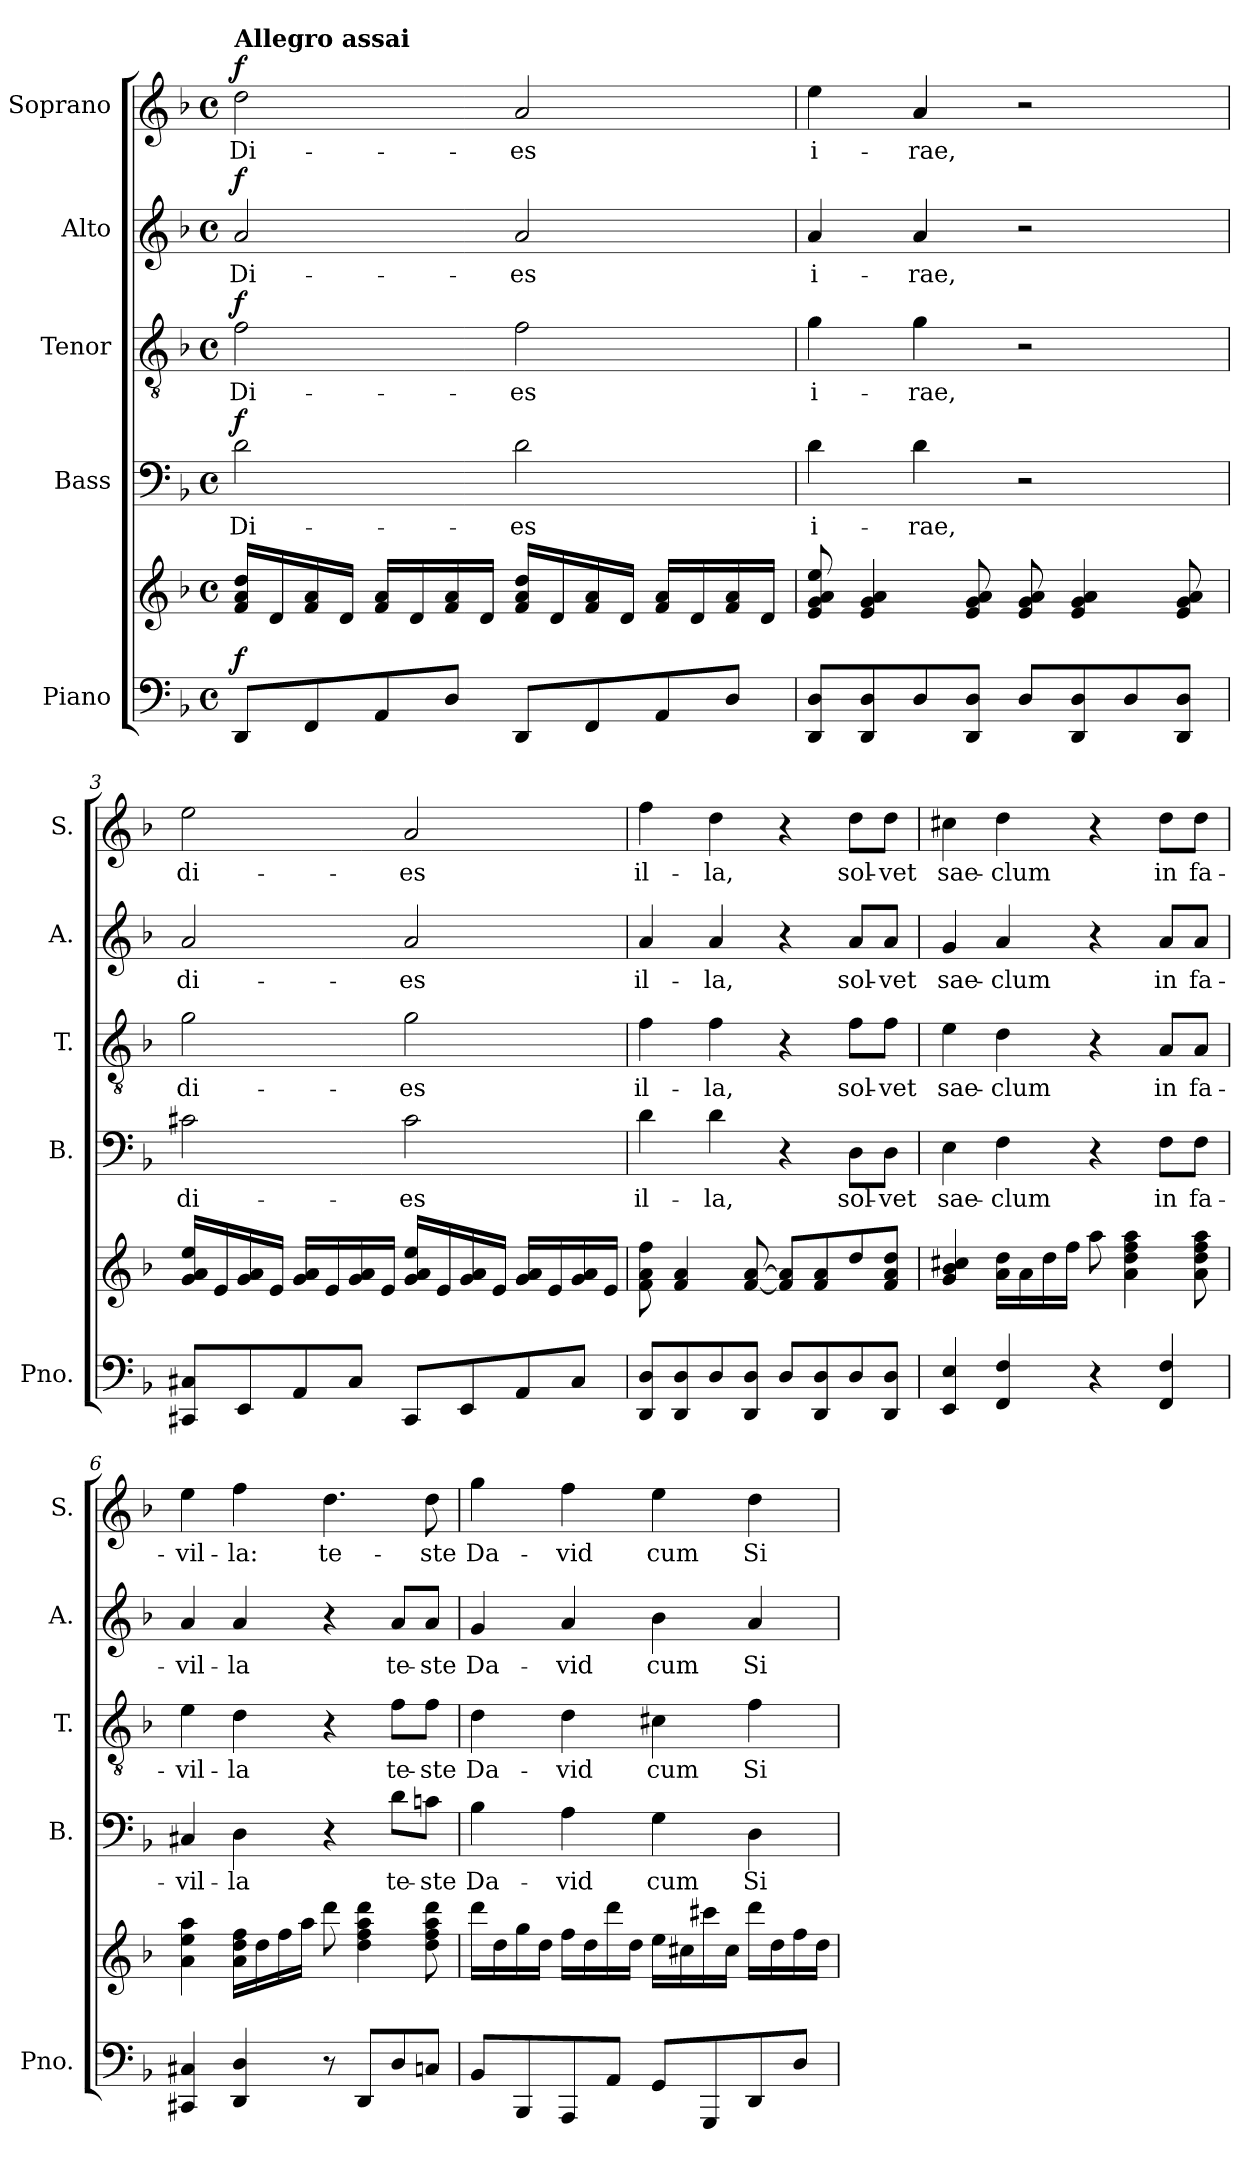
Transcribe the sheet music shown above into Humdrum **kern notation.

**kern	**kern	**dynam	**kern	**text	**dynam	**kern	**text	**dynam	**kern	**text	**dynam	**kern	**text	**dynam
*part5	*part5	*part5	*part4	*part4	*part4	*part3	*part3	*part3	*part2	*part2	*part2	*part1	*part1	*part1
*staff6	*staff5	*staff5/6	*staff4	*staff4	*staff4	*staff3	*staff3	*staff3	*staff2	*staff2	*staff2	*staff1	*staff1	*staff1
*I"Piano	*	*	*I"Bass	*	*	*I"Tenor	*	*	*I"Alto	*	*	*I"Soprano	*	*
*I'Pno.	*	*	*I'B.	*	*	*I'T.	*	*	*I'A.	*	*	*I'S.	*	*
*clefF4	*clefG2	*	*clefF4	*	*	*clefGv2	*	*	*clefG2	*	*	*clefG2	*	*
*k[b-]	*k[b-]	*	*k[b-]	*	*	*k[b-]	*	*	*k[b-]	*	*	*k[b-]	*	*
*M4/4	*M4/4	*	*M4/4	*	*	*M4/4	*	*	*M4/4	*	*	*M4/4	*	*
*met(c)	*met(c)	*	*met(c)	*	*	*met(c)	*	*	*met(c)	*	*	*met(c)	*	*
=1	=1	=1	=1	=1	=1	=1	=1	=1	=1	=1	=1	=1	=1	=1
!	!	!	!	!	!	!	!	!	!	!	!	!LO:TX:a:B:t=Allegro assai	!	!
!	!	!LO:DY:a=2	!	!	!LO:DY:a	!	!	!LO:DY:a	!	!	!LO:DY:a	!	!	!LO:DY:a
8DD/L	16f/ 16a/ 16dd/LL	f	2d\	Di-	f	2f\	Di-	f	2a/	Di-	f	2dd\	Di-	f
.	16d/	.	.	.	.	.	.	.	.	.	.	.	.	.
8FF/	16f/ 16a/	.	.	.	.	.	.	.	.	.	.	.	.	.
.	16d/JJ	.	.	.	.	.	.	.	.	.	.	.	.	.
8AA/	16f/ 16a/LL	.	.	.	.	.	.	.	.	.	.	.	.	.
.	16d/	.	.	.	.	.	.	.	.	.	.	.	.	.
8D/J	16f/ 16a/	.	.	.	.	.	.	.	.	.	.	.	.	.
.	16d/JJ	.	.	.	.	.	.	.	.	.	.	.	.	.
8DD/L	16f/ 16a/ 16dd/LL	.	2d\	-es	.	2f\	-es	.	2a/	-es	.	2a/	-es	.
.	16d/	.	.	.	.	.	.	.	.	.	.	.	.	.
8FF/	16f/ 16a/	.	.	.	.	.	.	.	.	.	.	.	.	.
.	16d/JJ	.	.	.	.	.	.	.	.	.	.	.	.	.
8AA/	16f/ 16a/LL	.	.	.	.	.	.	.	.	.	.	.	.	.
.	16d/	.	.	.	.	.	.	.	.	.	.	.	.	.
8D/J	16f/ 16a/	.	.	.	.	.	.	.	.	.	.	.	.	.
.	16d/JJ	.	.	.	.	.	.	.	.	.	.	.	.	.
=2	=2	=2	=2	=2	=2	=2	=2	=2	=2	=2	=2	=2	=2	=2
8DD/ 8D/L	8e/ 8g/ 8a/ 8ee/	.	4d\	i-	.	4g\	i-	.	4a/	i-	.	4ee\	i-	.
8DD/ 8D/	4e/ 4g/ 4a/	.	.	.	.	.	.	.	.	.	.	.	.	.
8D/	.	.	4d\	-rae,	.	4g\	-rae,	.	4a/	-rae,	.	4a/	-rae,	.
8DD/ 8D/J	8e/ 8g/ 8a/	.	.	.	.	.	.	.	.	.	.	.	.	.
8D/L	8e/ 8g/ 8a/	.	2r	.	.	2r	.	.	2r	.	.	2r	.	.
8DD/ 8D/	4e/ 4g/ 4a/	.	.	.	.	.	.	.	.	.	.	.	.	.
8D/	.	.	.	.	.	.	.	.	.	.	.	.	.	.
8DD/ 8D/J	8e/ 8g/ 8a/	.	.	.	.	.	.	.	.	.	.	.	.	.
=3	=3	=3	=3	=3	=3	=3	=3	=3	=3	=3	=3	=3	=3	=3
8CC#X/ 8C#X/L	16g/ 16a/ 16ee/LL	.	2c#X\	di-	.	2g\	di-	.	2a/	di-	.	2ee\	di-	.
.	16e/	.	.	.	.	.	.	.	.	.	.	.	.	.
8EE/	16g/ 16a/	.	.	.	.	.	.	.	.	.	.	.	.	.
.	16e/JJ	.	.	.	.	.	.	.	.	.	.	.	.	.
8AA/	16g/ 16a/LL	.	.	.	.	.	.	.	.	.	.	.	.	.
.	16e/	.	.	.	.	.	.	.	.	.	.	.	.	.
8C#/J	16g/ 16a/	.	.	.	.	.	.	.	.	.	.	.	.	.
.	16e/JJ	.	.	.	.	.	.	.	.	.	.	.	.	.
8CC#/L	16g/ 16a/ 16ee/LL	.	2c#\	-es	.	2g\	-es	.	2a/	-es	.	2a/	-es	.
.	16e/	.	.	.	.	.	.	.	.	.	.	.	.	.
8EE/	16g/ 16a/	.	.	.	.	.	.	.	.	.	.	.	.	.
.	16e/JJ	.	.	.	.	.	.	.	.	.	.	.	.	.
8AA/	16g/ 16a/LL	.	.	.	.	.	.	.	.	.	.	.	.	.
.	16e/	.	.	.	.	.	.	.	.	.	.	.	.	.
8C#/J	16g/ 16a/	.	.	.	.	.	.	.	.	.	.	.	.	.
.	16e/JJ	.	.	.	.	.	.	.	.	.	.	.	.	.
=4	=4	=4	=4	=4	=4	=4	=4	=4	=4	=4	=4	=4	=4	=4
8DD/ 8D/L	8f\ 8a\ 8ff\	.	4d\	il-	.	4f\	il-	.	4a/	il-	.	4ff\	il-	.
8DD/ 8D/	4f/ 4a/	.	.	.	.	.	.	.	.	.	.	.	.	.
8D/	.	.	4d\	-la,	.	4f\	-la,	.	4a/	-la,	.	4dd\	-la,	.
8DD/ 8D/J	[8f/ [8a/	.	.	.	.	.	.	.	.	.	.	.	.	.
8D/L	8f/] 8a/]L	.	4r	.	.	4r	.	.	4r	.	.	4r	.	.
8DD/ 8D/	8f/ 8a/	.	.	.	.	.	.	.	.	.	.	.	.	.
8D/	8dd/	.	8D\L	sol-	.	8f\L	sol-	.	8a/L	sol-	.	8dd\L	sol-	.
8DD/ 8D/J	8f/ 8a/ 8dd/J	.	8D\J	-vet	.	8f\J	-vet	.	8a/J	-vet	.	8dd\J	-vet	.
!!LO:LB:g=z
=5	=5	=5	=5	=5	=5	=5	=5	=5	=5	=5	=5	=5	=5	=5
4EE/ 4E/	4g/ 4b-/ 4cc#X/	.	4E\	sae-	.	4e\	sae-	.	4g/	sae-	.	4cc#X\	sae-	.
4FF/ 4F/	16a\ 16dd\LL	.	4F\	-clum	.	4d\	-clum	.	4a/	-clum	.	4dd\	-clum	.
.	16a\	.	.	.	.	.	.	.	.	.	.	.	.	.
.	16dd\	.	.	.	.	.	.	.	.	.	.	.	.	.
.	16ff\JJ	.	.	.	.	.	.	.	.	.	.	.	.	.
4r	8aa\	.	4r	.	.	4r	.	.	4r	.	.	4r	.	.
.	4a\ 4dd\ 4ff\ 4aa\	.	.	.	.	.	.	.	.	.	.	.	.	.
4FF/ 4F/	.	.	8F\L	in	.	8A/L	in	.	8a/L	in	.	8dd\L	in	.
.	8a\ 8dd\ 8ff\ 8aa\	.	8F\J	fa-	.	8A/J	fa-	.	8a/J	fa-	.	8dd\J	fa-	.
=6	=6	=6	=6	=6	=6	=6	=6	=6	=6	=6	=6	=6	=6	=6
4CC#X/ 4C#X/	4a\ 4ee\ 4aa\	.	4C#X/	-vil-	.	4e\	-vil-	.	4a/	-vil-	.	4ee\	-vil-	.
4DD/ 4D/	16a\ 16dd\ 16ff\LL	.	4D\	-la	.	4d\	-la	.	4a/	-la	.	4ff\	-la:	.
.	16dd\	.	.	.	.	.	.	.	.	.	.	.	.	.
.	16ff\	.	.	.	.	.	.	.	.	.	.	.	.	.
.	16aa\JJ	.	.	.	.	.	.	.	.	.	.	.	.	.
8r	8ddd\	.	4r	.	.	4r	.	.	4r	.	.	4.dd\	te-	.
8DD/L	4dd\ 4ff\ 4aa\ 4ddd\	.	.	.	.	.	.	.	.	.	.	.	.	.
8D/	.	.	8d\L	te-	.	8f\L	te-	.	8a/L	te-	.	.	.	.
8Cn/J	8dd\ 8ff\ 8aa\ 8ddd\	.	8cn\J	-ste	.	8f\J	-ste	.	8a/J	-ste	.	8dd\	-ste	.
=7	=7	=7	=7	=7	=7	=7	=7	=7	=7	=7	=7	=7	=7	=7
8BB-/L	16ddd\LL	.	4B-\	Da-	.	4d\	Da-	.	4g/	Da-	.	4gg\	Da-	.
.	16dd\	.	.	.	.	.	.	.	.	.	.	.	.	.
8BBB-/	16gg\	.	.	.	.	.	.	.	.	.	.	.	.	.
.	16dd\JJ	.	.	.	.	.	.	.	.	.	.	.	.	.
8AAA/	16ff\LL	.	4A\	-vid	.	4d\	-vid	.	4a/	-vid	.	4ff\	-vid	.
.	16dd\	.	.	.	.	.	.	.	.	.	.	.	.	.
8AA/J	16ddd\	.	.	.	.	.	.	.	.	.	.	.	.	.
.	16dd\JJ	.	.	.	.	.	.	.	.	.	.	.	.	.
8GG/L	16ee\LL	.	4G\	cum	.	4c#X\	cum	.	4b-\	cum	.	4ee\	cum	.
.	16cc#X\	.	.	.	.	.	.	.	.	.	.	.	.	.
8GGG/	16ccc#X\	.	.	.	.	.	.	.	.	.	.	.	.	.
.	16cc#\JJ	.	.	.	.	.	.	.	.	.	.	.	.	.
8DD/	16ddd\LL	.	4D\	Si-	.	4f\	Si-	.	4a/	Si-	.	4dd\	Si-	.
.	16dd\	.	.	.	.	.	.	.	.	.	.	.	.	.
8D/J	16ff\	.	.	.	.	.	.	.	.	.	.	.	.	.
.	16dd\JJ	.	.	.	.	.	.	.	.	.	.	.	.	.
=	=	=	=	=	=	=	=	=	=	=	=	=	=	=
*-	*-	*-	*-	*-	*-	*-	*-	*-	*-	*-	*-	*-	*-	*-
